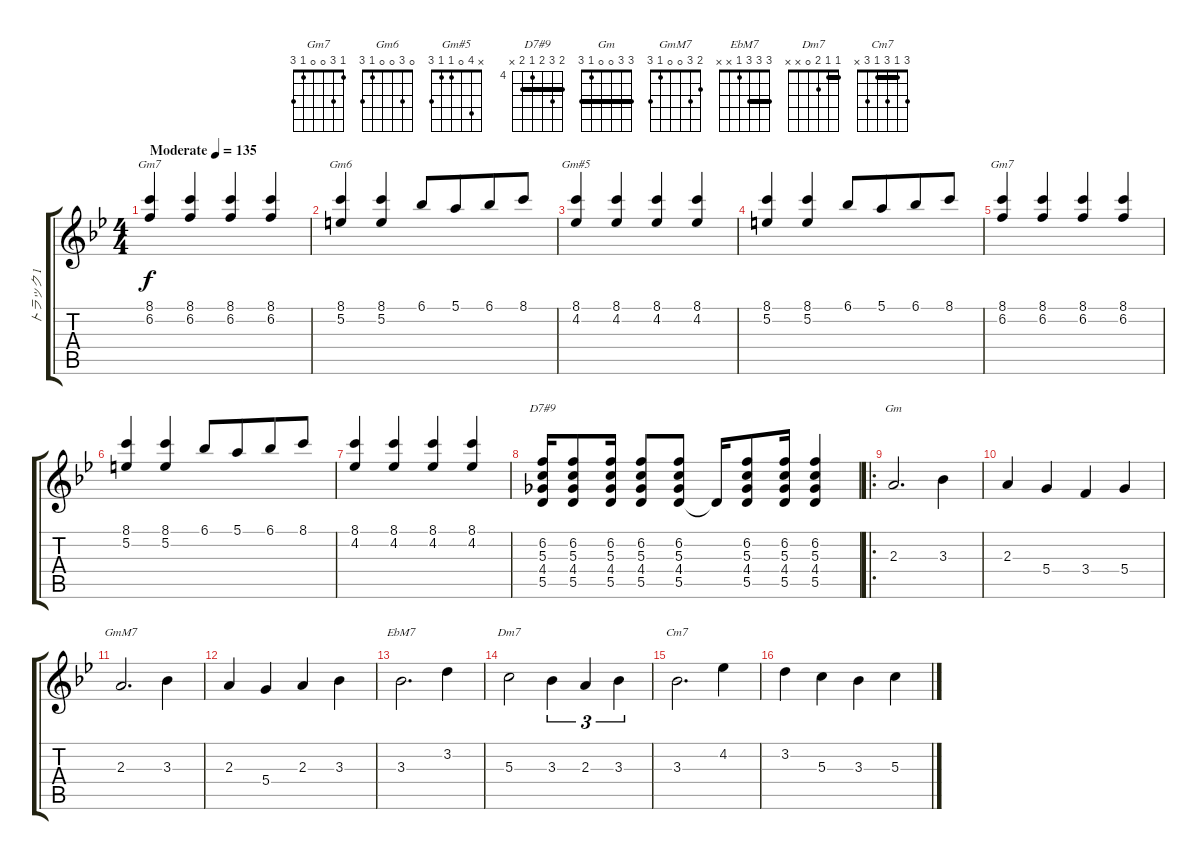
\track ("トラック 1" "トラック 1") {instrument acousticguitarsteel}
\staff {score tabs}
\tuning (E4 B3 G3 D3 A2 E2) {hide}
\chord ("Gm7" x x x x x x)
\chord ("Gm6" 0 3 0 0 1 3)
\chord ("Gm#5" x 4 0 1 1 3)
\chord ("Gm7" 1 3 0 0 1 3)
\chord ("D7#9" 5 6 5 4 5 x) {firstfret 4 barre 5}
\chord ("Gm" 3 3 0 0 1 3) {barre 3}
\chord ("GmM7" 2 3 0 0 1 3)
\chord ("EbM7" 3 3 3 1 x x) {barre 3}
\chord ("Dm7" 1 1 2 0 x x) {barre 1}
\chord ("Cm7" 3 1 3 1 3 x) {barre 1}
\ts (4 4)
\tempo (135 "Moderate")
\clef g2
\ks gminor
(8.1 6.2).4{ch "Gm7" dy f instrument acousticguitarsteel beam Up} (8.1 6.2).4{beam Up} (8.1 6.2).4{beam Up} (8.1 6.2).4{beam Up} |
(8.1 5.2).4{ch "Gm6" beam Up} (8.1 5.2).4{beam Up} 6.1.8{beam Up} 5.1.8{beam Up beam merge} 6.1.8{beam Up} 8.1.8{beam Up} |
(8.1 4.2).4{ch "Gm#5" beam Up} (8.1 4.2).4{beam Up} (8.1 4.2).4{beam Up} (8.1 4.2).4{beam Up} |
(8.1 5.2).4{beam Up} (8.1 5.2).4{beam Up} 6.1.8{beam Up} 5.1.8{beam Up beam merge} 6.1.8{beam Up} 8.1.8{beam Up} |
(8.1 6.2).4{ch "Gm7" beam Up} (8.1 6.2).4{beam Up} (8.1 6.2).4{beam Up} (8.1 6.2).4{beam Up} |
(8.1 5.2).4{beam Up} (8.1 5.2).4{beam Up} 6.1.8{beam Up} 5.1.8{beam Up beam merge} 6.1.8{beam Up} 8.1.8{beam Up} |
(8.1 4.2).4{beam Up} (8.1 4.2).4{beam Up} (8.1 4.2).4{beam Up} (8.1 4.2).4{beam Up} |
(6.2 5.3 4.4 5.5).16{ch "D7#9" beam Up} (6.2 5.3 4.4 5.5).8{beam Up} (6.2 5.3 4.4 5.5).16{beam Up} (6.2 5.3 4.4 5.5).8{beam Up} (6.2 5.3 4.4 5.5).8{beam Up} 5.5{t}.16{beam Up} (6.2 5.3 4.4 5.5).8{beam Up} (6.2 5.3 4.4 5.5).16{beam Up} (6.2 5.3 4.4 5.5).4{beam Up} |
\ro
2.3.2{d ch "Gm"} 3.3.4 |
2.3.4 5.4.4 3.4.4 5.4.4 |
2.3.2{d ch "GmM7"} 3.3.4 |
2.3.4 5.4.4 2.3.4 3.3.4 |
3.3.2{d ch "EbM7"} 3.2.4 |
5.3.2{ch "Dm7"} 3.3.4{tu (3 2)} 2.3.4{tu (3 2)} 3.3.4{tu (3 2)} |
3.3.2{d ch "Cm7"} 4.2.4 |
3.2.4 5.3.4 3.3.4 5.3.4
